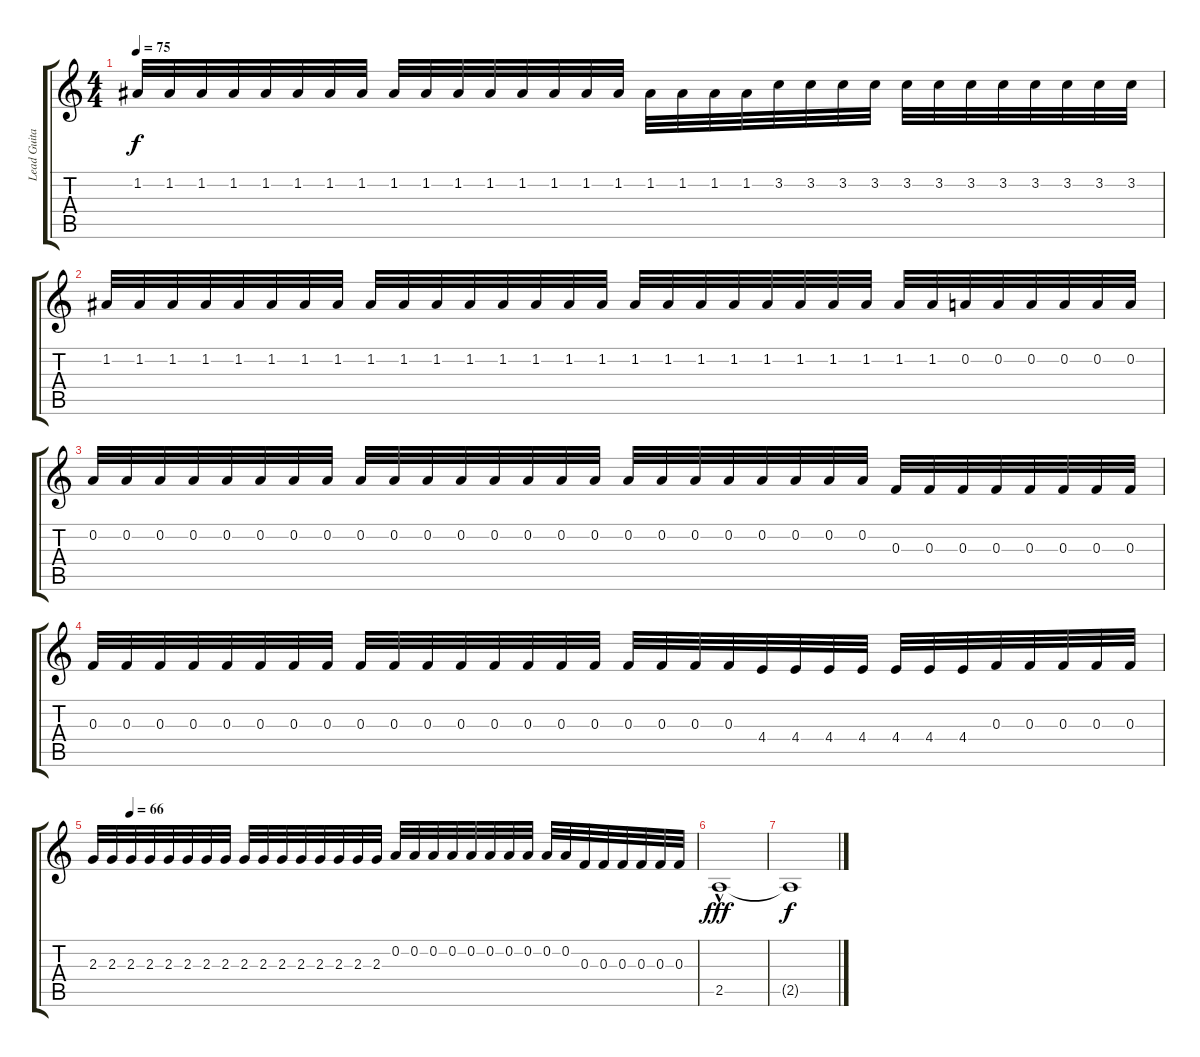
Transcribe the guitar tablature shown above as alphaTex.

\track ("Lead Guitar" "Lead Guita") {instrument overdrivenguitar}
\staff {score tabs}
\tuning (D4 A3 F3 C3 G2 C2) {hide}
\ts (4 4)
\tempo 75
\clef g2
\ks c
1.2.32{dy f} 1.2.32 1.2.32 1.2.32 1.2.32 1.2.32 1.2.32 1.2.32 1.2.32 1.2.32 1.2.32 1.2.32 1.2.32 1.2.32 1.2.32 1.2.32 1.2.32 1.2.32 1.2.32 1.2.32 3.2.32 3.2.32 3.2.32 3.2.32 3.2.32 3.2.32 3.2.32 3.2.32 3.2.32 3.2.32 3.2.32 3.2.32 |
1.2.32 1.2.32 1.2.32 1.2.32 1.2.32 1.2.32 1.2.32 1.2.32 1.2.32 1.2.32 1.2.32 1.2.32 1.2.32 1.2.32 1.2.32 1.2.32 1.2.32 1.2.32 1.2.32 1.2.32 1.2.32 1.2.32 1.2.32 1.2.32 1.2.32 1.2.32 0.2.32 0.2.32 0.2.32 0.2.32 0.2.32 0.2.32 |
0.2.32 0.2.32 0.2.32 0.2.32 0.2.32 0.2.32 0.2.32 0.2.32 0.2.32 0.2.32 0.2.32 0.2.32 0.2.32 0.2.32 0.2.32 0.2.32 0.2.32 0.2.32 0.2.32 0.2.32 0.2.32 0.2.32 0.2.32 0.2.32 0.3.32 0.3.32 0.3.32 0.3.32 0.3.32 0.3.32 0.3.32 0.3.32 |
0.3.32 0.3.32 0.3.32 0.3.32 0.3.32 0.3.32 0.3.32 0.3.32 0.3.32 0.3.32 0.3.32 0.3.32 0.3.32 0.3.32 0.3.32 0.3.32 0.3.32 0.3.32 0.3.32 0.3.32 4.4.32 4.4.32 4.4.32 4.4.32 4.4.32 4.4.32 4.4.32 0.3.32 0.3.32 0.3.32 0.3.32 0.3.32 |
\tempo (66 0.0625)
2.3.32 2.3.32 2.3.32 2.3.32 2.3.32 2.3.32 2.3.32 2.3.32 2.3.32 2.3.32 2.3.32 2.3.32 2.3.32 2.3.32 2.3.32 2.3.32 0.2.32 0.2.32 0.2.32 0.2.32 0.2.32 0.2.32 0.2.32 0.2.32 0.2.32 0.2.32 0.3.32 0.3.32 0.3.32 0.3.32 0.3.32 0.3.32 |
2.5{hac}.1{dy fff} |
2.5{t}.1{dy f}
